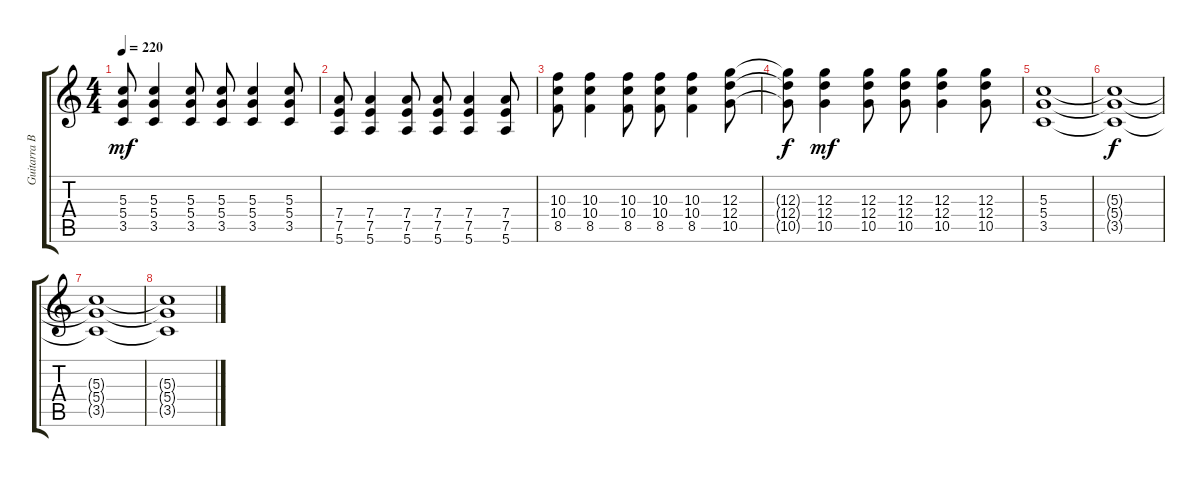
\track ("Guitarra Base" "Guitarra B") {instrument distortionguitar}
\staff {score tabs}
\tuning (E4 B3 G3 D3 A2 E2) {hide}
\ts (4 4)
\tempo 220
\clef g2
\ks c
(5.3 5.4 3.5).8{dy mf} (5.3 5.4 3.5).4 (5.3 5.4 3.5).8 (5.3 5.4 3.5).8 (5.3 5.4 3.5).4 (5.3 5.4 3.5).8 |
(7.4 7.5 5.6).8 (7.4 7.5 5.6).4 (7.4 7.5 5.6).8 (7.4 7.5 5.6).8 (7.4 7.5 5.6).4 (7.4 7.5 5.6).8 |
(10.3 10.4 8.5).8 (10.3 10.4 8.5).4 (10.3 10.4 8.5).8 (10.3 10.4 8.5).8 (10.3 10.4 8.5).4 (12.3 12.4 10.5).8 |
(12.3{t} 12.4{t} 10.5{t}).8{dy f} (12.3 12.4 10.5).4{dy mf} (12.3 12.4 10.5).8 (12.3 12.4 10.5).8 (12.3 12.4 10.5).4 (12.3 12.4 10.5).8 |
(5.3 5.4 3.5).1 |
(5.3{t} 5.4{t} 3.5{t}).1{dy f} |
(5.3{t} 5.4{t} 3.5{t}).1 |
(5.3{t} 5.4{t} 3.5{t}).1
